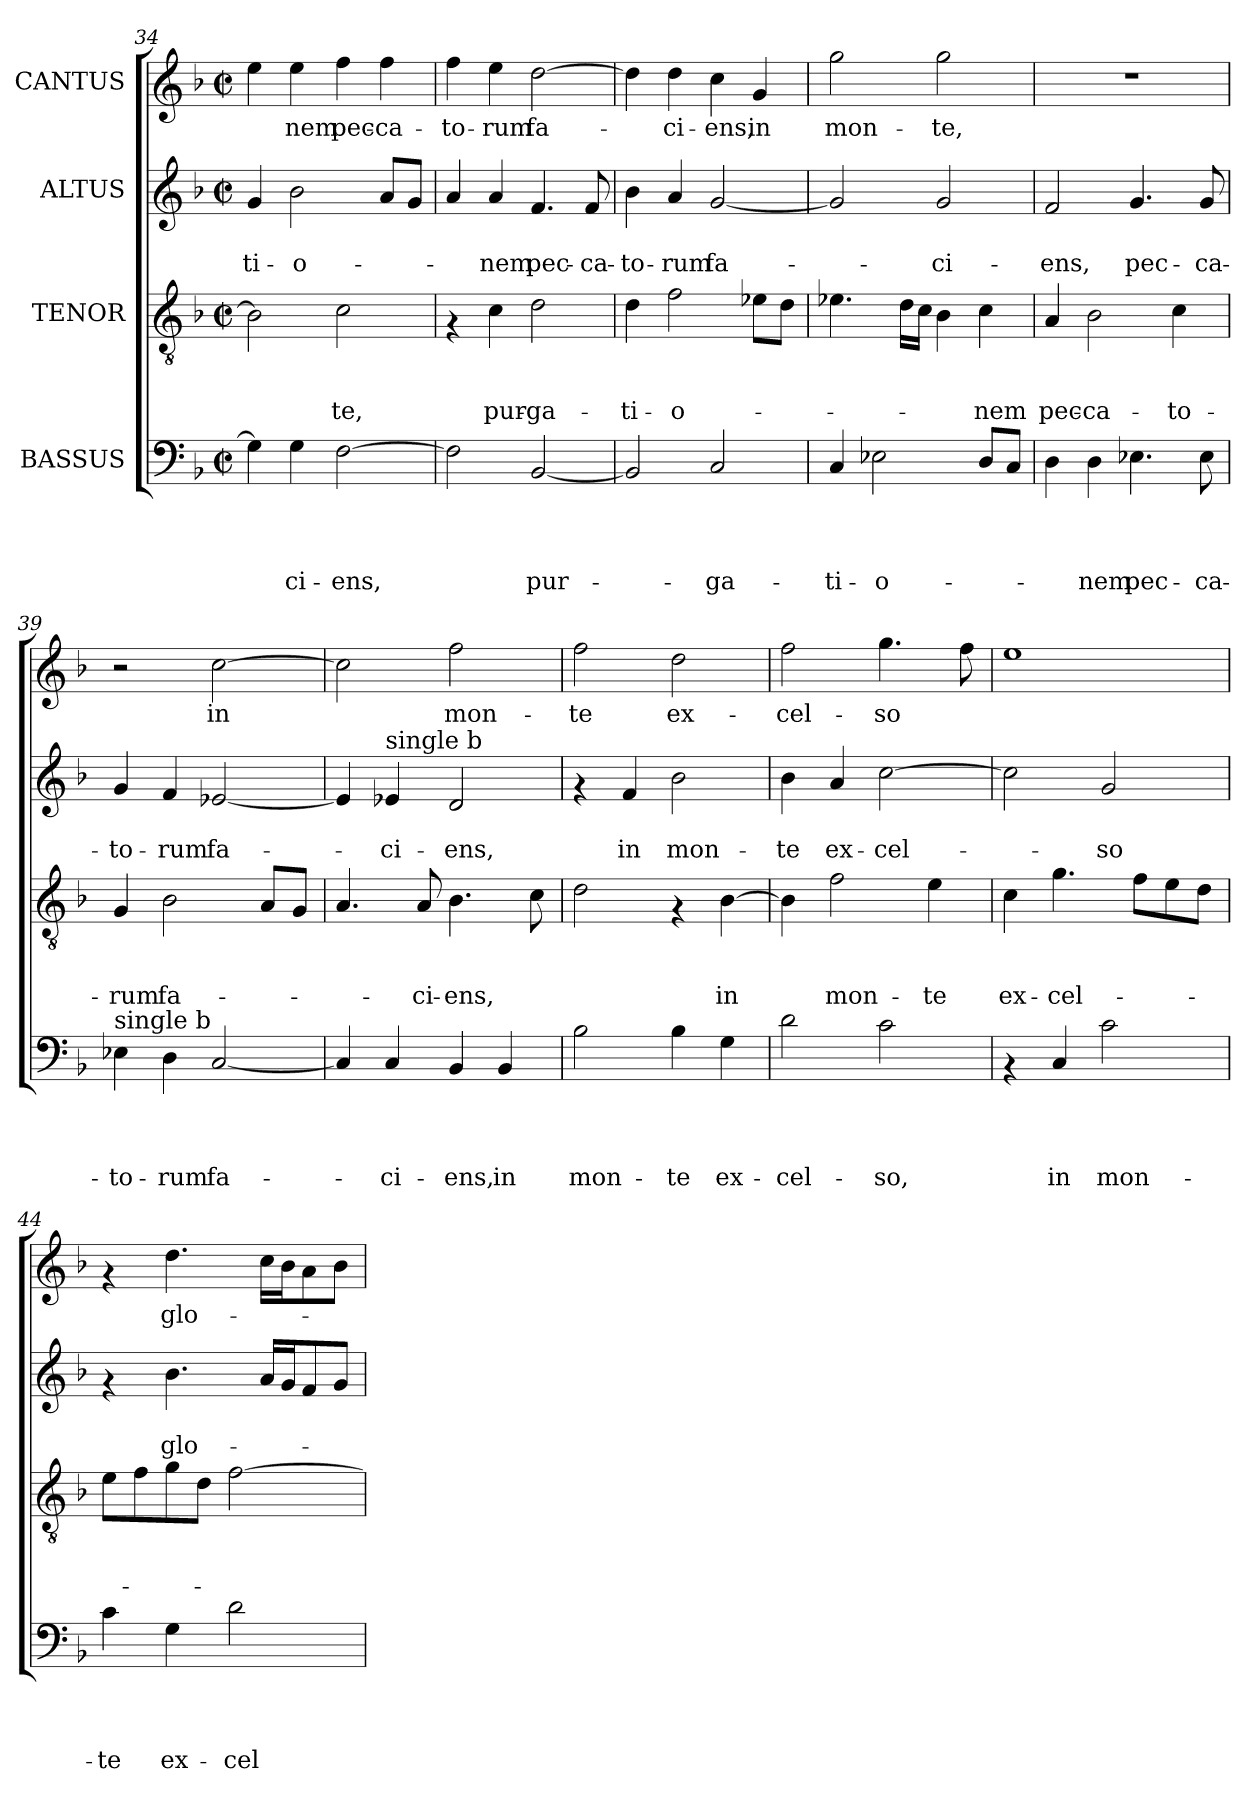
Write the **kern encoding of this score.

**kern	**text	**text	**text	**text	**kern	**text	**text	**text	**kern	**text	**text	**kern	**text
*part4	*part4	*part4	*part4	*part4	*part3	*part3	*part3	*part3	*part2	*part2	*part2	*part1	*part1
*staff4	*staff4	*staff4	*staff4	*staff4	*staff3	*staff3	*staff3	*staff3	*staff2	*staff2	*staff2	*staff1	*staff1
*I"BASSUS	*	*	*	*	*I"TENOR	*	*	*	*I"ALTUS	*	*	*I"CANTUS	*
*clefF4	*	*	*	*	*clefGv2	*	*	*	*clefG2	*	*	*clefG2	*
*k[b-]	*	*	*	*	*k[b-]	*	*	*	*k[b-]	*	*	*k[b-]	*
*F:	*	*	*	*	*F:	*	*	*	*F:	*	*	*F:	*
*M2/2	*	*	*	*	*M2/2	*	*	*	*M2/2	*	*	*M2/2	*
*met(c|)	*	*	*	*	*met(c|)	*	*	*	*met(c|)	*	*	*met(c|)	*
=34	=34	=34	=34	=34	=34	=34	=34	=34	=34	=34	=34	=34	=34
!	!	!	!	!	!	!	!	!	!	!	!LO:LY:b	!	!
4G\]	.	.	.	.	2B-\]	.	.	.	4g/	.	-ti-	4ee\	.
!	!	!	!	!LO:LY:b	!	!	!	!	!	!	!LO:LY:b	!	!LO:LY:b
4G\	.	.	.	-ci-	.	.	.	.	2b-\	.	-o-	4ee\	-nem
!	!	!	!	!LO:LY:b	!	!	!	!LO:LY:b	!	!	!	!	!LO:LY:b
[>2F\	.	.	.	-ens,	2c\	.	.	-te,	.	.	.	4ff\	pec-
!	!	!	!	!	!	!	!	!	!	!	!	!	!LO:LY:b
.	.	.	.	.	.	.	.	.	8a/L	.	.	4ff\	-ca-
.	.	.	.	.	.	.	.	.	8g/J	.	.	.	.
=35	=35	=35	=35	=35	=35	=35	=35	=35	=35	=35	=35	=35	=35
!	!	!	!	!	!	!	!	!	!	!	!	!	!LO:LY:b
2F\]	.	.	.	.	4rF	.	.	.	4a/	.	.	4ff\	-to-
!	!	!	!	!	!	!	!	!LO:LY:b	!	!	!LO:LY:b	!	!LO:LY:b
.	.	.	.	.	4c\	.	.	pur-	4a/	.	-nem	4ee\	-rum
!	!	!	!	!LO:LY:b	!	!	!	!LO:LY:b	!	!	!LO:LY:b	!	!LO:LY:b
[<2BB-/	.	.	.	pur-	2d\	.	.	-ga-	4.f/	.	pec-	[>2dd\	fa-
!	!	!	!	!	!	!	!	!	!	!	!LO:LY:b	!	!
.	.	.	.	.	.	.	.	.	8f/	.	-ca-	.	.
=36	=36	=36	=36	=36	=36	=36	=36	=36	=36	=36	=36	=36	=36
!	!	!	!	!	!	!	!	!LO:LY:b	!	!	!LO:LY:b	!	!
2BB-/]	.	.	.	.	4d\	.	.	-ti-	4b-\	.	-to-	4dd\]	.
!	!	!	!	!	!	!	!	!LO:LY:b	!	!	!LO:LY:b	!	!LO:LY:b
.	.	.	.	.	2f\	.	.	-o-	4a/	.	-rum	4dd\	-ci-
!	!	!	!	!LO:LY:b	!	!	!	!	!	!	!LO:LY:b	!	!LO:LY:b
2C/	.	.	.	-ga-	.	.	.	.	[<2g/	.	fa-	4cc\	-ens,
!	!	!	!	!	!	!	!	!	!	!	!	!	!LO:LY:b
.	.	.	.	.	8e-X\L	.	.	.	.	.	.	4g/	in
.	.	.	.	.	8d\J	.	.	.	.	.	.	.	.
!!LO:LB:g=z
=37	=37	=37	=37	=37	=37	=37	=37	=37	=37	=37	=37	=37	=37
!	!	!	!	!LO:LY:b	!	!	!	!	!	!	!	!	!LO:LY:b
4C/	.	.	.	-ti-	4.e-X\	.	.	.	2g/]	.	.	2gg\	mon-
!	!	!	!	!LO:LY:b	!	!	!	!	!	!	!	!	!
2E-X\	.	.	.	-o-	.	.	.	.	.	.	.	.	.
.	.	.	.	.	16d\LL	.	.	.	.	.	.	.	.
.	.	.	.	.	16c\JJ	.	.	.	.	.	.	.	.
!	!	!	!	!	!	!	!	!	!	!	!LO:LY:b	!	!LO:LY:b
.	.	.	.	.	4B-\	.	.	.	2g/	.	-ci-	2gg\	-te,
!	!	!	!	!	!	!	!	!LO:LY:b	!	!	!	!	!
8D/L	.	.	.	.	4c\	.	.	-nem	.	.	.	.	.
8C/J	.	.	.	.	.	.	.	.	.	.	.	.	.
=38	=38	=38	=38	=38	=38	=38	=38	=38	=38	=38	=38	=38	=38
!	!	!	!	!	!	!	!	!LO:LY:b	!	!	!LO:LY:b	!	!
4D\	.	.	.	.	4A/	.	.	pec-	2f/	.	-ens,	1r	.
!	!	!	!	!LO:LY:b	!	!	!	!LO:LY:b	!	!	!	!	!
4D\	.	.	.	-nem	2B-\	.	.	-ca-	.	.	.	.	.
!	!	!	!	!LO:LY:b	!	!	!	!	!	!	!LO:LY:b	!	!
4.E-X\	.	.	.	pec-	.	.	.	.	4.g/	.	pec-	.	.
!	!	!	!	!	!	!	!	!LO:LY:b	!	!	!	!	!
.	.	.	.	.	4c\	.	.	-to-	.	.	.	.	.
!	!	!	!	!LO:LY:b	!	!	!	!	!	!	!LO:LY:b	!	!
8E-\	.	.	.	-ca-	.	.	.	.	8g/	.	-ca-	.	.
=39	=39	=39	=39	=39	=39	=39	=39	=39	=39	=39	=39	=39	=39
!LO:TX:a:t=single b	!	!	!	!	!	!	!	!	!	!	!	!	!
!	!	!	!	!LO:LY:b	!	!	!	!LO:LY:b	!	!	!LO:LY:b	!	!
4E-\	.	.	.	-to-	4G/	.	.	-rum	4g/	.	-to-	2r	.
!	!	!	!	!LO:LY:b	!	!	!	!LO:LY:b	!	!	!LO:LY:b	!	!
4D\	.	.	.	-rum	2B-\	.	.	fa-	4f/	.	-rum	.	.
!	!	!	!	!LO:LY:b	!	!	!	!	!	!	!LO:LY:b	!	!LO:LY:b
[<2C/	.	.	.	fa-	.	.	.	.	[<2e-X/	.	fa-	[>2cc\	in
.	.	.	.	.	8A/L	.	.	.	.	.	.	.	.
.	.	.	.	.	8G/J	.	.	.	.	.	.	.	.
=40	=40	=40	=40	=40	=40	=40	=40	=40	=40	=40	=40	=40	=40
4C/]	.	.	.	.	4.A/	.	.	.	4e-/]	.	.	2cc\]	.
!	!	!	!	!	!	!	!	!	!LO:TX:a:t=single b	!	!	!	!
!	!	!	!	!LO:LY:b	!	!	!	!	!	!	!LO:LY:b	!	!
4C/	.	.	.	-ci-	.	.	.	.	4e-/	.	-ci-	.	.
!	!	!	!	!	!	!	!	!LO:LY:b	!	!	!	!	!
.	.	.	.	.	8A/	.	.	-ci-	.	.	.	.	.
!	!	!	!	!LO:LY:b	!	!	!	!LO:LY:b	!	!	!LO:LY:b	!	!LO:LY:b
4BB-/	.	.	.	-ens,	4.B-\	.	.	-ens,	2d/	.	-ens,	2ff\	mon-
!	!	!	!	!LO:LY:b	!	!	!	!	!	!	!	!	!
4BB-/	.	.	.	in	.	.	.	.	.	.	.	.	.
.	.	.	.	.	8c\	.	.	.	.	.	.	.	.
=41	=41	=41	=41	=41	=41	=41	=41	=41	=41	=41	=41	=41	=41
!	!	!	!	!LO:LY:b	!	!	!	!	!	!	!	!	!LO:LY:b
2B-\	.	.	.	mon-	2d\	.	.	.	4rf	.	.	2ff\	-te
!	!	!	!	!	!	!	!	!	!	!	!LO:LY:b	!	!
.	.	.	.	.	.	.	.	.	4f/	.	in	.	.
!	!	!	!	!LO:LY:b	!	!	!	!	!	!	!LO:LY:b	!	!LO:LY:b
4B-\	.	.	.	-te	4rF	.	.	.	2b-\	.	mon-	2dd\	ex-
!	!	!	!	!LO:LY:b	!	!	!	!LO:LY:b	!	!	!	!	!
4G\	.	.	.	ex-	[>4B-\	.	.	in	.	.	.	.	.
=42	=42	=42	=42	=42	=42	=42	=42	=42	=42	=42	=42	=42	=42
!	!	!	!	!LO:LY:b	!	!	!	!	!	!	!LO:LY:b	!	!LO:LY:b
2d\	.	.	.	-cel-	4B-\]	.	.	.	4b-\	.	-te	2ff\	-cel-
!	!	!	!	!	!	!	!	!LO:LY:b	!	!	!LO:LY:b	!	!
.	.	.	.	.	2f\	.	.	mon-	4a/	.	ex-	.	.
!	!	!	!	!LO:LY:b	!	!	!	!	!	!	!LO:LY:b	!	!LO:LY:b
2c\	.	.	.	-so,	.	.	.	.	[<2cc\	.	-cel-	4.gg\	-so
!	!	!	!	!	!	!	!	!LO:LY:b	!	!	!	!	!
.	.	.	.	.	4e\	.	.	-te	.	.	.	.	.
.	.	.	.	.	.	.	.	.	.	.	.	8ff\	.
!!LO:PB:g=z
=43	=43	=43	=43	=43	=43	=43	=43	=43	=43	=43	=43	=43	=43
!	!	!	!	!	!	!	!	!LO:LY:b	!	!	!	!	!
4rAA	.	.	.	.	4c\	.	.	ex-	2cc\]	.	.	1ee	.
!	!	!	!	!LO:LY:b	!	!	!	!LO:LY:b	!	!	!	!	!
4C/	.	.	.	in	4.g\	.	.	-cel-	.	.	.	.	.
!	!	!	!	!LO:LY:b	!	!	!	!	!	!	!LO:LY:b	!	!
2c\	.	.	.	mon-	.	.	.	.	2g/	.	-so	.	.
.	.	.	.	.	8f\L	.	.	.	.	.	.	.	.
.	.	.	.	.	8e\	.	.	.	.	.	.	.	.
.	.	.	.	.	8d\J	.	.	.	.	.	.	.	.
=44	=44	=44	=44	=44	=44	=44	=44	=44	=44	=44	=44	=44	=44
!	!	!	!	!LO:LY:b	!	!	!	!	!	!	!	!	!
4c\	.	.	.	-te	8e\L	.	.	.	4rf	.	.	4rf	.
.	.	.	.	.	8f\	.	.	.	.	.	.	.	.
!	!	!	!	!LO:LY:b	!	!	!	!	!	!	!LO:LY:b	!	!LO:LY:b
4G\	.	.	.	ex-	8g\	.	.	.	4.b-\	.	glo-	4.dd\	glo-
.	.	.	.	.	8d\J	.	.	.	.	.	.	.	.
!	!	!	!	!LO:LY:b	!	!	!	!	!	!	!	!	!
2d\	.	.	.	-cel-	[>2f\	.	.	.	.	.	.	.	.
.	.	.	.	.	.	.	.	.	16a/LL	.	.	16cc\LL	.
.	.	.	.	.	.	.	.	.	16g/J	.	.	16b-\J	.
.	.	.	.	.	.	.	.	.	8f/	.	.	8a\	.
.	.	.	.	.	.	.	.	.	8g/J	.	.	8b-\J	.
=	=	=	=	=	=	=	=	=	=	=	=	=	=
*-	*-	*-	*-	*-	*-	*-	*-	*-	*-	*-	*-	*-	*-
